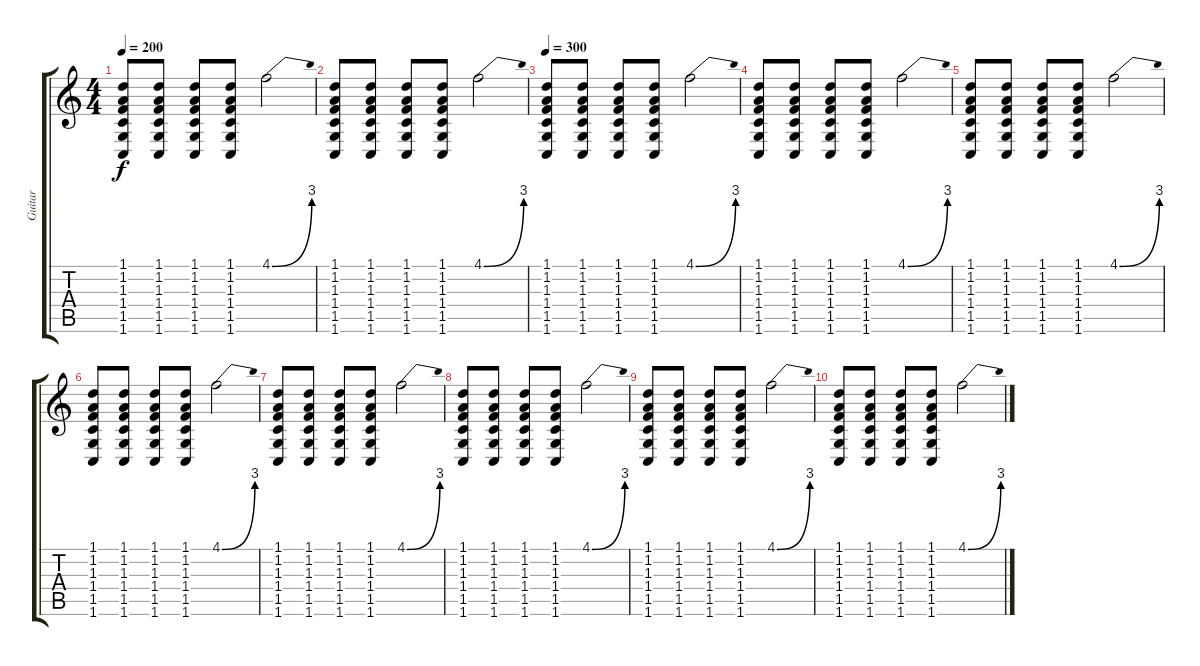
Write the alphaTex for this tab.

\track ("Guitar" "Guitar") {instrument distortionguitar}
\staff {score tabs}
\tuning (Db4 Ab3 E3 B2 Gb2 B1) {hide}
\ts (4 4)
\tempo 200
\clef g2
\ks c
(1.1 1.2 1.3 1.4 1.5 1.6).8{dy f} (1.1 1.2 1.3 1.4 1.5 1.6).8 (1.1 1.2 1.3 1.4 1.5 1.6).8 (1.1 1.2 1.3 1.4 1.5 1.6).8 4.1{be (bend 0 0 60 12)}.2 |
(1.1 1.2 1.3 1.4 1.5 1.6).8 (1.1 1.2 1.3 1.4 1.5 1.6).8 (1.1 1.2 1.3 1.4 1.5 1.6).8 (1.1 1.2 1.3 1.4 1.5 1.6).8 4.1{be (bend 0 0 60 12)}.2 |
\tempo 300
(1.1 1.2 1.3 1.4 1.5 1.6).8 (1.1 1.2 1.3 1.4 1.5 1.6).8 (1.1 1.2 1.3 1.4 1.5 1.6).8 (1.1 1.2 1.3 1.4 1.5 1.6).8 4.1{be (bend 0 0 60 12)}.2 |
(1.1 1.2 1.3 1.4 1.5 1.6).8 (1.1 1.2 1.3 1.4 1.5 1.6).8 (1.1 1.2 1.3 1.4 1.5 1.6).8 (1.1 1.2 1.3 1.4 1.5 1.6).8 4.1{be (bend 0 0 60 12)}.2 |
(1.1 1.2 1.3 1.4 1.5 1.6).8 (1.1 1.2 1.3 1.4 1.5 1.6).8 (1.1 1.2 1.3 1.4 1.5 1.6).8 (1.1 1.2 1.3 1.4 1.5 1.6).8 4.1{be (bend 0 0 60 12)}.2 |
(1.1 1.2 1.3 1.4 1.5 1.6).8 (1.1 1.2 1.3 1.4 1.5 1.6).8 (1.1 1.2 1.3 1.4 1.5 1.6).8 (1.1 1.2 1.3 1.4 1.5 1.6).8 4.1{be (bend 0 0 60 12)}.2 |
(1.1 1.2 1.3 1.4 1.5 1.6).8 (1.1 1.2 1.3 1.4 1.5 1.6).8 (1.1 1.2 1.3 1.4 1.5 1.6).8 (1.1 1.2 1.3 1.4 1.5 1.6).8 4.1{be (bend 0 0 60 12)}.2 |
(1.1 1.2 1.3 1.4 1.5 1.6).8 (1.1 1.2 1.3 1.4 1.5 1.6).8 (1.1 1.2 1.3 1.4 1.5 1.6).8 (1.1 1.2 1.3 1.4 1.5 1.6).8 4.1{be (bend 0 0 60 12)}.2 |
(1.1 1.2 1.3 1.4 1.5 1.6).8 (1.1 1.2 1.3 1.4 1.5 1.6).8 (1.1 1.2 1.3 1.4 1.5 1.6).8 (1.1 1.2 1.3 1.4 1.5 1.6).8 4.1{be (bend 0 0 60 12)}.2 |
(1.1 1.2 1.3 1.4 1.5 1.6).8 (1.1 1.2 1.3 1.4 1.5 1.6).8 (1.1 1.2 1.3 1.4 1.5 1.6).8 (1.1 1.2 1.3 1.4 1.5 1.6).8 4.1{be (bend 0 0 60 12)}.2
